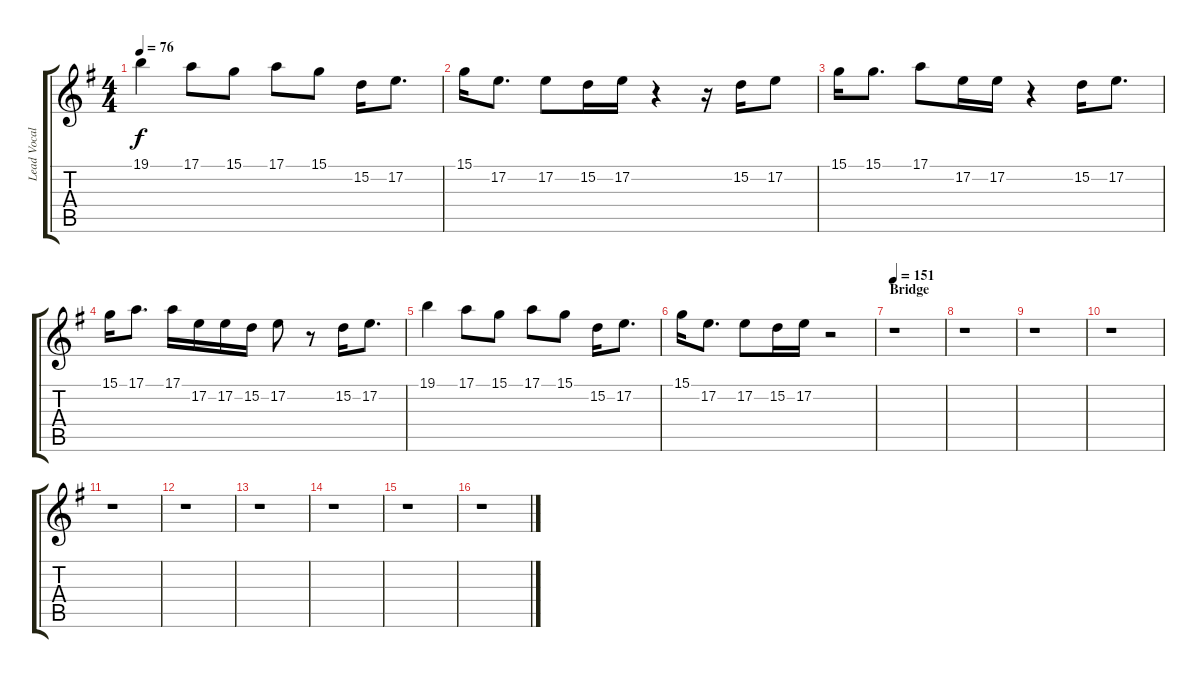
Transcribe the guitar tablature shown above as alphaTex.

\track ("Lead Vocal" "Lead Vocal") {instrument flute}
\staff {score tabs}
\tuning (E4 B3 G3 D3 A2 E2) {hide}
\ts (4 4)
\tempo 76
\clef g2
\ks eminor
19.1.4{dy f} 17.1.8 15.1.8 17.1.8 15.1.8 15.2.16 17.2.8{d} |
15.1.16 17.2.8{d} 17.2.8 15.2.16 17.2.16 r.4 r.16 15.2.16 17.2.8 |
15.1.16 15.1.8{d} 17.1.8 17.2.16 17.2.16 r.4 15.2.16 17.2.8{d} |
15.1.16 17.1.8{d} 17.1.16 17.2.16 17.2.16 15.2.16 17.2.8 r.8 15.2.16 17.2.8{d} |
19.1.4 17.1.8 15.1.8 17.1.8 15.1.8 15.2.16 17.2.8{d} |
15.1.16 17.2.8{d} 17.2.8 15.2.16 17.2.16 r.2 |
\section ("" "Bridge")
\tempo 151
r.1 |
r.1 |
r.1 |
r.1 |
r.1 |
r.1 |
r.1 |
r.1 |
r.1 |
r.1
